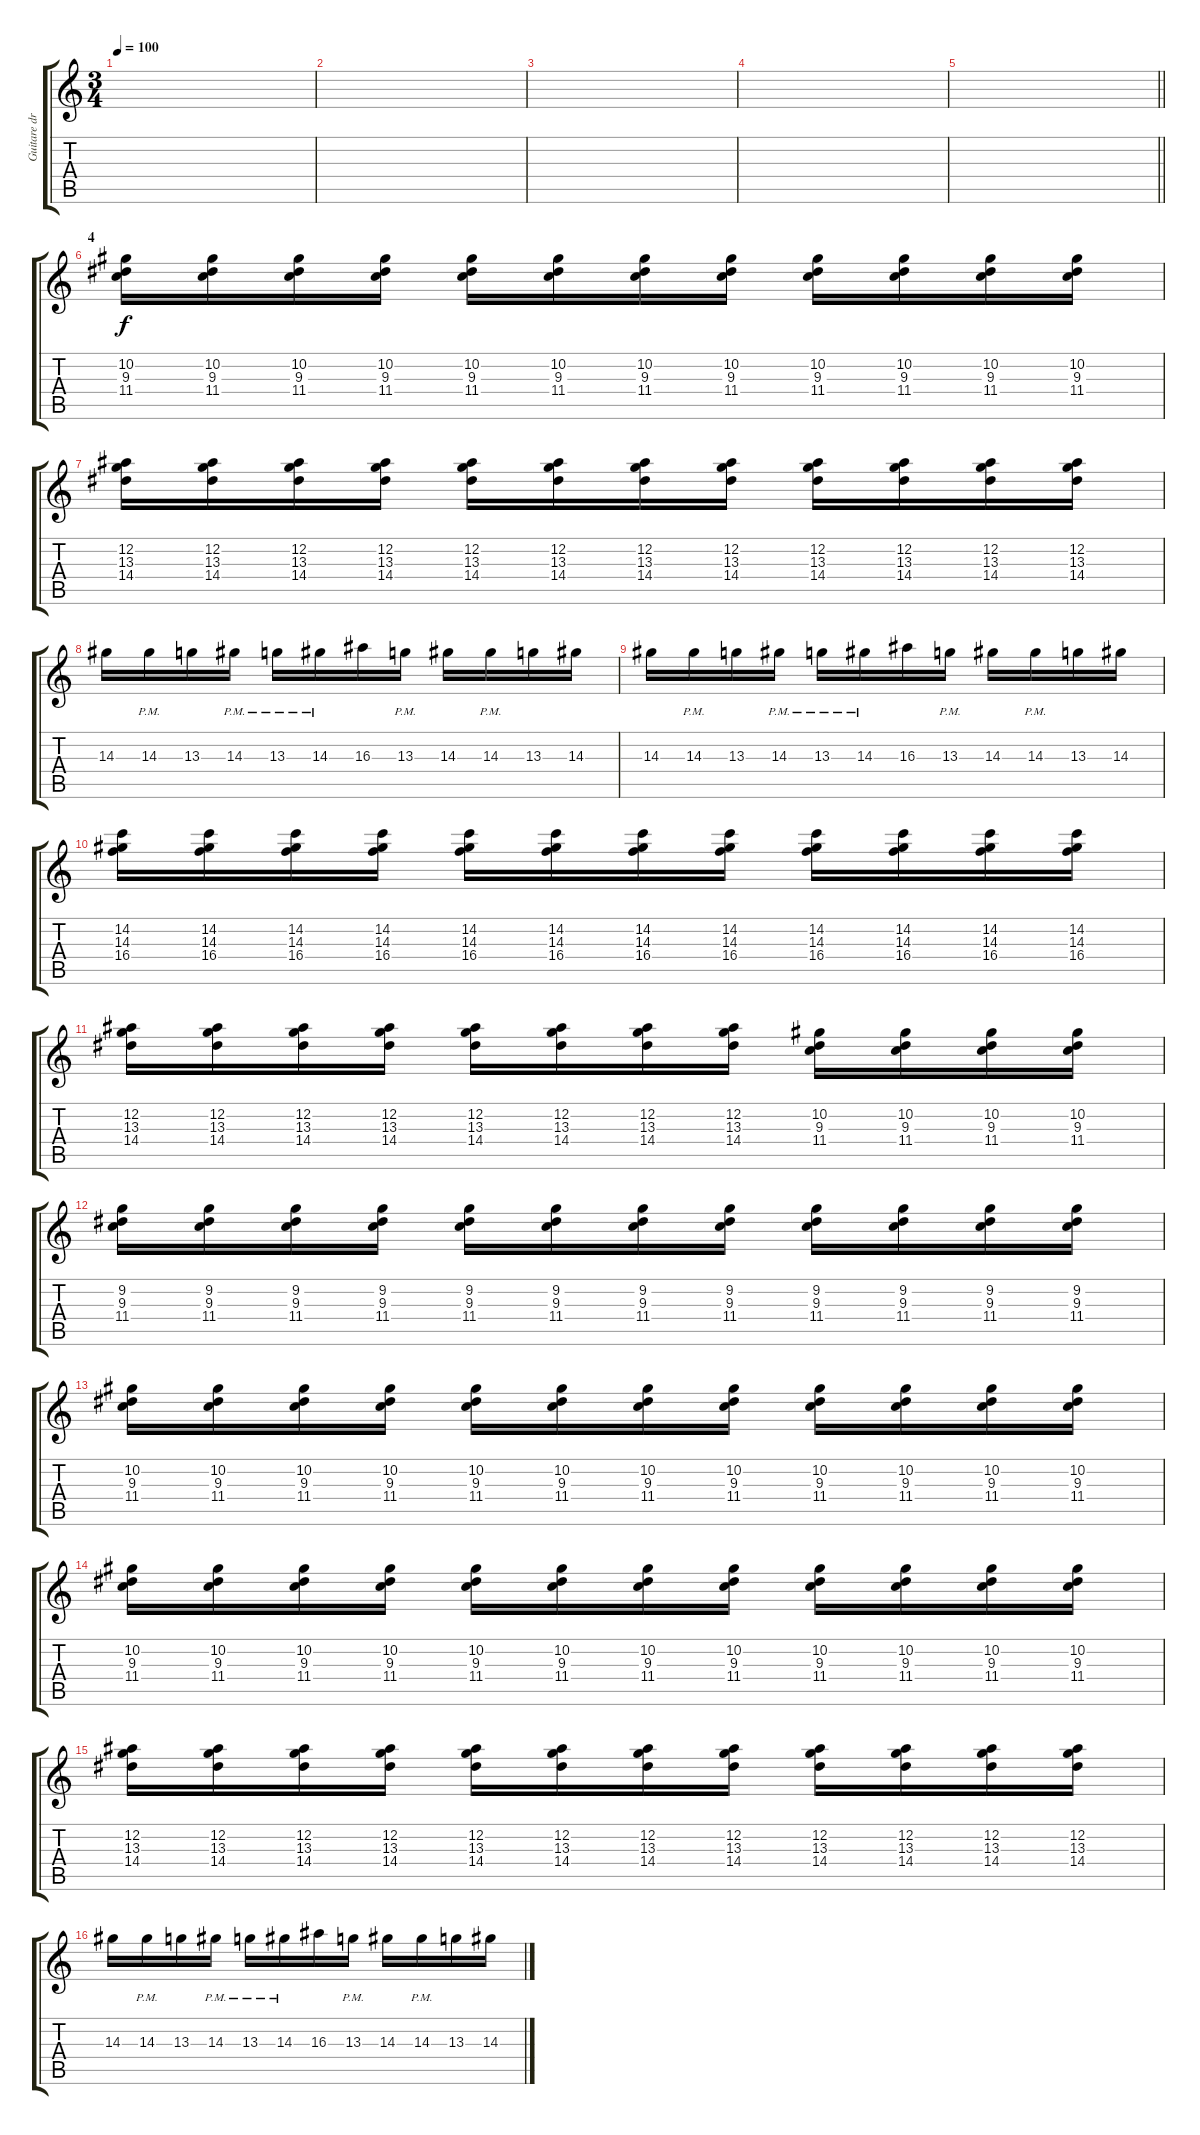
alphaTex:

\track ("Guitare droite" "Guitare dr") {instrument distortionguitar}
\staff {score tabs}
\tuning (Eb4 Bb3 Gb3 Db3 Ab2 Db2) {hide}
\ts (3 4)
\tempo 100
\clef g2
\ks c
|
|
|
|
\barLineRight lightlight
|
\section ("" "4")
(10.2 9.3 11.4).16 (10.2 9.3 11.4).16 (10.2 9.3 11.4).16 (10.2 9.3 11.4).16 (10.2 9.3 11.4).16 (10.2 9.3 11.4).16 (10.2 9.3 11.4).16 (10.2 9.3 11.4).16 (10.2 9.3 11.4).16 (10.2 9.3 11.4).16 (10.2 9.3 11.4).16 (10.2 9.3 11.4).16 |
(12.2 13.3 14.4).16 (12.2 13.3 14.4).16 (12.2 13.3 14.4).16 (12.2 13.3 14.4).16 (12.2 13.3 14.4).16 (12.2 13.3 14.4).16 (12.2 13.3 14.4).16 (12.2 13.3 14.4).16 (12.2 13.3 14.4).16 (12.2 13.3 14.4).16 (12.2 13.3 14.4).16 (12.2 13.3 14.4).16 |
14.3.16 14.3{pm}.16 13.3.16 14.3{pm}.16 13.3{pm}.16 14.3{pm}.16 16.3.16 13.3{pm}.16 14.3.16 14.3{pm}.16 13.3.16 14.3.16 |
14.3.16 14.3{pm}.16 13.3.16 14.3{pm}.16 13.3{pm}.16 14.3{pm}.16 16.3.16 13.3{pm}.16 14.3.16 14.3{pm}.16 13.3.16 14.3.16 |
(14.2 14.3 16.4).16 (14.2 14.3 16.4).16 (14.2 14.3 16.4).16 (14.2 14.3 16.4).16 (14.2 14.3 16.4).16 (14.2 14.3 16.4).16 (14.2 14.3 16.4).16 (14.2 14.3 16.4).16 (14.2 14.3 16.4).16 (14.2 14.3 16.4).16 (14.2 14.3 16.4).16 (14.2 14.3 16.4).16 |
(12.2 13.3 14.4).16 (12.2 13.3 14.4).16 (12.2 13.3 14.4).16 (12.2 13.3 14.4).16 (12.2 13.3 14.4).16 (12.2 13.3 14.4).16 (12.2 13.3 14.4).16 (12.2 13.3 14.4).16 (10.2 9.3 11.4).16 (10.2 9.3 11.4).16 (10.2 9.3 11.4).16 (10.2 9.3 11.4).16 |
(9.2 9.3 11.4).16 (9.2 9.3 11.4).16 (9.2 9.3 11.4).16 (9.2 9.3 11.4).16 (9.2 9.3 11.4).16 (9.2 9.3 11.4).16 (9.2 9.3 11.4).16 (9.2 9.3 11.4).16 (9.2 9.3 11.4).16 (9.2 9.3 11.4).16 (9.2 9.3 11.4).16 (9.2 9.3 11.4).16 |
(10.2 9.3 11.4).16 (10.2 9.3 11.4).16 (10.2 9.3 11.4).16 (10.2 9.3 11.4).16 (10.2 9.3 11.4).16 (10.2 9.3 11.4).16 (10.2 9.3 11.4).16 (10.2 9.3 11.4).16 (10.2 9.3 11.4).16 (10.2 9.3 11.4).16 (10.2 9.3 11.4).16 (10.2 9.3 11.4).16 |
(10.2 9.3 11.4).16 (10.2 9.3 11.4).16 (10.2 9.3 11.4).16 (10.2 9.3 11.4).16 (10.2 9.3 11.4).16 (10.2 9.3 11.4).16 (10.2 9.3 11.4).16 (10.2 9.3 11.4).16 (10.2 9.3 11.4).16 (10.2 9.3 11.4).16 (10.2 9.3 11.4).16 (10.2 9.3 11.4).16 |
(12.2 13.3 14.4).16 (12.2 13.3 14.4).16 (12.2 13.3 14.4).16 (12.2 13.3 14.4).16 (12.2 13.3 14.4).16 (12.2 13.3 14.4).16 (12.2 13.3 14.4).16 (12.2 13.3 14.4).16 (12.2 13.3 14.4).16 (12.2 13.3 14.4).16 (12.2 13.3 14.4).16 (12.2 13.3 14.4).16 |
14.3.16 14.3{pm}.16 13.3.16 14.3{pm}.16 13.3{pm}.16 14.3{pm}.16 16.3.16 13.3{pm}.16 14.3.16 14.3{pm}.16 13.3.16 14.3.16
